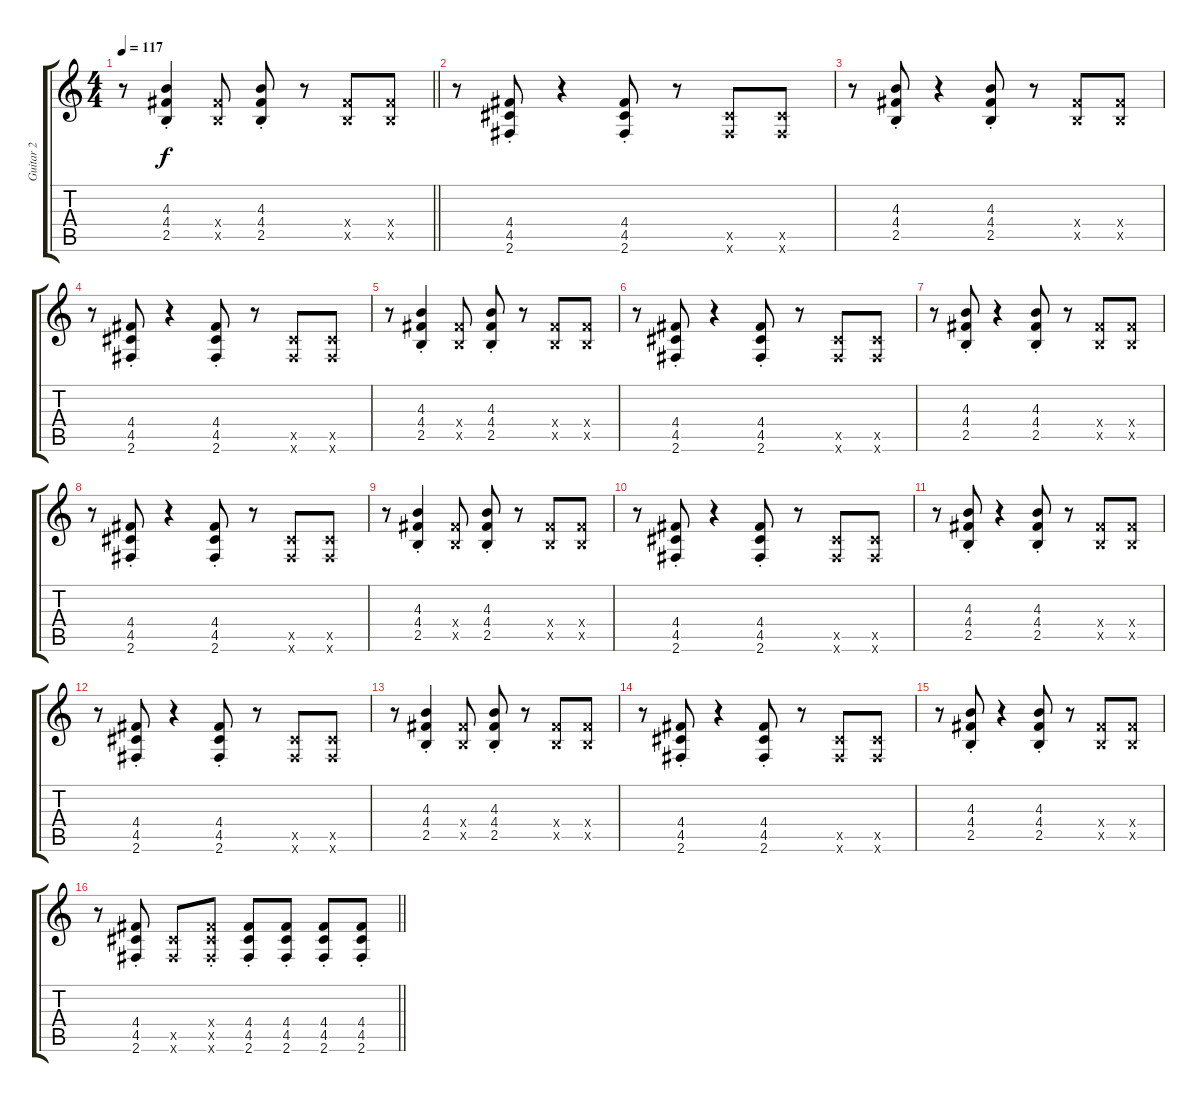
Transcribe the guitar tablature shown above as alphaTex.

\track ("Guitar 2" "Guitar 2") {instrument acousticguitarsteel}
\staff {score tabs}
\tuning (E4 B3 G3 D3 A2 E2) {hide}
\ts (4 4)
\tempo 117
\clef g2
\barLineRight lightlight
\ks c
r.8{dy mp} (4.3 4.4{st} 2.5).4{dy f} (4.4{x} 2.5{x}).8 (4.3{st} 4.4 2.5).8 r.8 (4.4{x} 2.5{x}).8 (4.4{x} 2.5{x}).8 |
r.8 (4.4 4.5 2.6{st}).8 r.4 (4.4 4.5{st} 2.6).8 r.8 (4.5{x} 2.6{x}).8 (4.5{x} 2.6{x}).8 |
r.8 (4.3{st} 4.4 2.5).8 r.4 (4.3 4.4{st} 2.5).8 r.8 (4.4{x} 2.5{x}).8 (4.4{x} 2.5{x}).8 |
r.8 (4.4 4.5 2.6{st}).8 r.4 (4.4 4.5{st} 2.6).8 r.8 (4.5{x} 2.6{x}).8 (4.5{x} 2.6{x}).8 |
r.8 (4.3 4.4{st} 2.5).4 (4.4{x} 2.5{x}).8 (4.3{st} 4.4 2.5).8 r.8 (4.4{x} 2.5{x}).8 (4.4{x} 2.5{x}).8 |
r.8 (4.4 4.5 2.6{st}).8 r.4 (4.4 4.5{st} 2.6).8 r.8 (4.5{x} 2.6{x}).8 (4.5{x} 2.6{x}).8 |
r.8 (4.3{st} 4.4 2.5).8 r.4 (4.3 4.4{st} 2.5).8 r.8 (4.4{x} 2.5{x}).8 (4.4{x} 2.5{x}).8 |
r.8 (4.4 4.5 2.6{st}).8 r.4 (4.4 4.5{st} 2.6).8 r.8 (4.5{x} 2.6{x}).8 (4.5{x} 2.6{x}).8 |
r.8 (4.3 4.4{st} 2.5).4 (4.4{x} 2.5{x}).8 (4.3{st} 4.4 2.5).8 r.8 (4.4{x} 2.5{x}).8 (4.4{x} 2.5{x}).8 |
r.8 (4.4 4.5 2.6{st}).8 r.4 (4.4 4.5{st} 2.6).8 r.8 (4.5{x} 2.6{x}).8 (4.5{x} 2.6{x}).8 |
r.8 (4.3{st} 4.4 2.5).8 r.4 (4.3 4.4{st} 2.5).8 r.8 (4.4{x} 2.5{x}).8 (4.4{x} 2.5{x}).8 |
r.8 (4.4 4.5 2.6{st}).8 r.4 (4.4 4.5{st} 2.6).8 r.8 (4.5{x} 2.6{x}).8 (4.5{x} 2.6{x}).8 |
r.8 (4.3 4.4{st} 2.5).4 (4.4{x} 2.5{x}).8 (4.3{st} 4.4 2.5).8 r.8 (4.4{x} 2.5{x}).8 (4.4{x} 2.5{x}).8 |
r.8 (4.4 4.5 2.6{st}).8 r.4 (4.4 4.5{st} 2.6).8 r.8 (4.5{x} 2.6{x}).8 (4.5{x} 2.6{x}).8 |
r.8 (4.3{st} 4.4 2.5).8 r.4 (4.3 4.4{st} 2.5).8 r.8 (4.4{x} 2.5{x}).8 (4.4{x} 2.5{x}).8 |
\barLineRight lightlight
r.8 (4.4 4.5 2.6{st}).8 (4.5{x} 2.6{x}).8 (4.4{x} 4.5{st x} 2.6{x}).8 (4.4 4.5{st} 2.6).8 (4.4 4.5{st} 2.6).8 (4.4 4.5{st} 2.6).8 (4.4 4.5{st} 2.6).8
